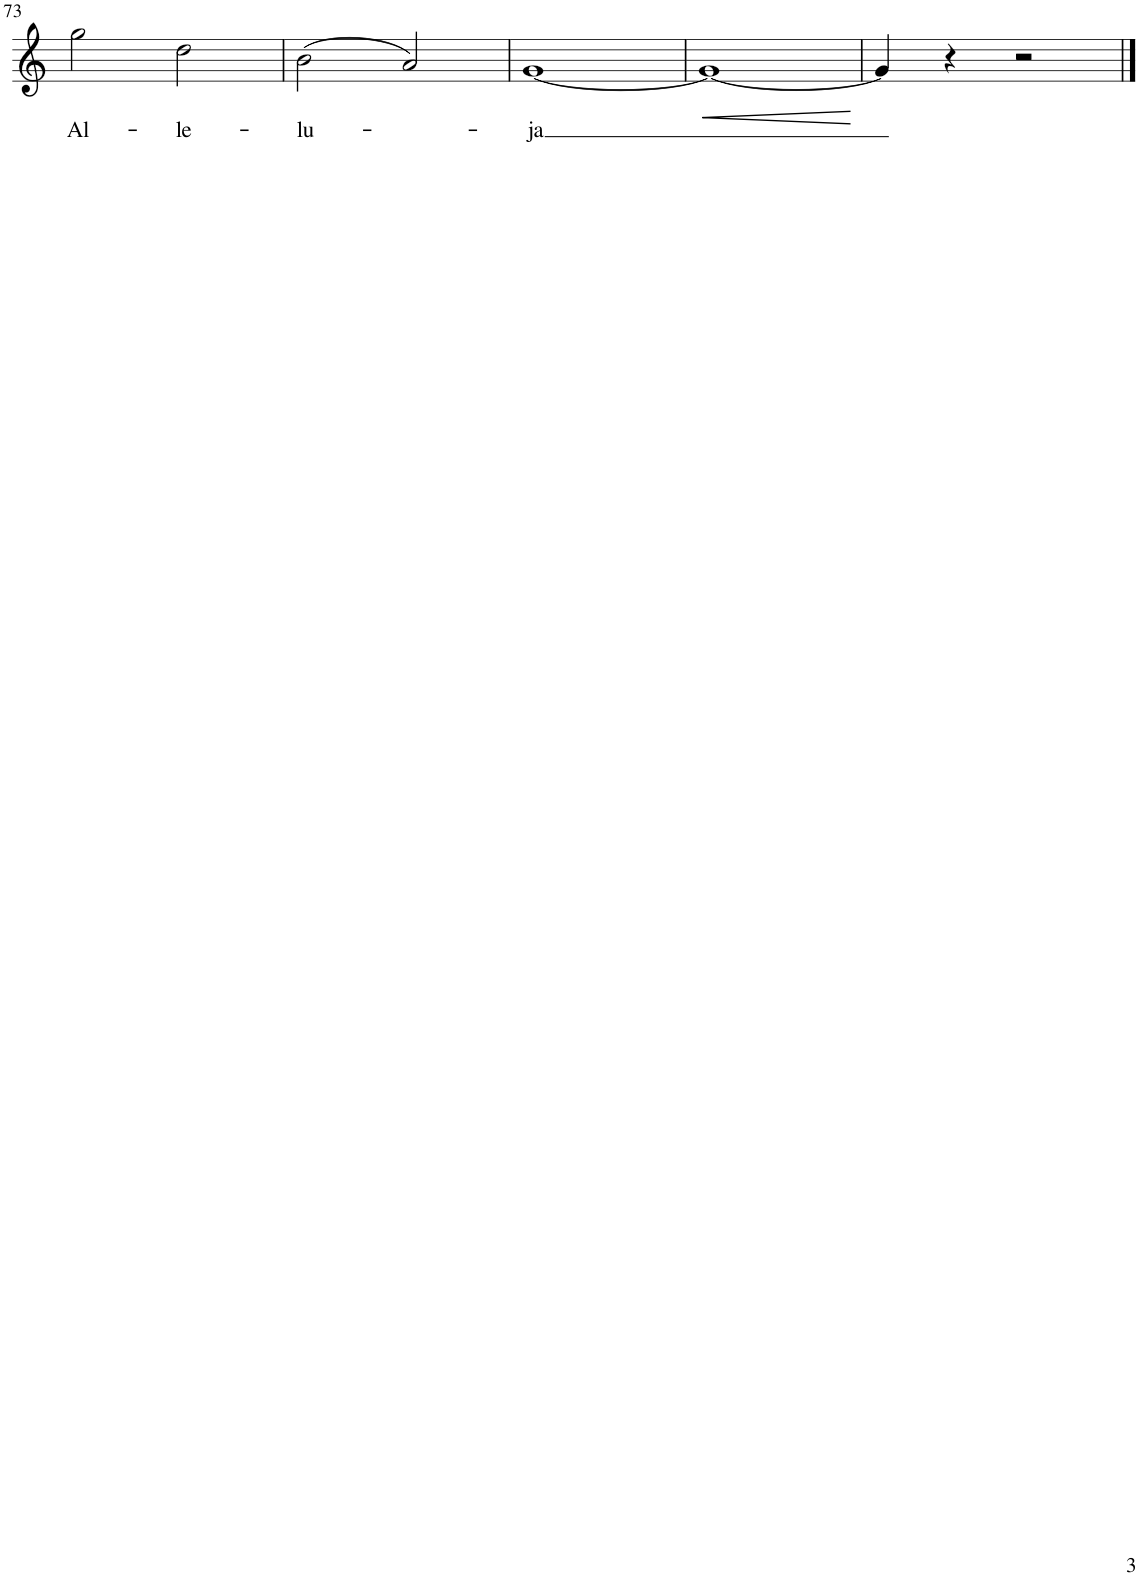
**kern	**text	**dynam
*part1	*part1	*part1
*staff1	*staff1	*staff1
*I"Soprano	*	*
*I'S.	*	*
!!LO:PB:g=z
*clefG2	*	*
*k[]	*	*
*M4/4	*	*
=73	=73	=73
!	!LO:LY:b	!
2gg\	Al-	.
!	!LO:LY:b	!
2dd\	-le-	.
=74	=74	=74
!	!LO:LY:b	!
(2b\	-lu-	.
2a/)	.	.
=75	=75	=75
!	!LO:LY:b	!
[1g	-ja	.
=76	=76	=76
!	!	!LO:HP:b
1g_	.	<
.	.	[
=77	=77	=77
4g/]	.	.
4r	.	.
2r	.	.
==	==	==
*-	*-	*-
